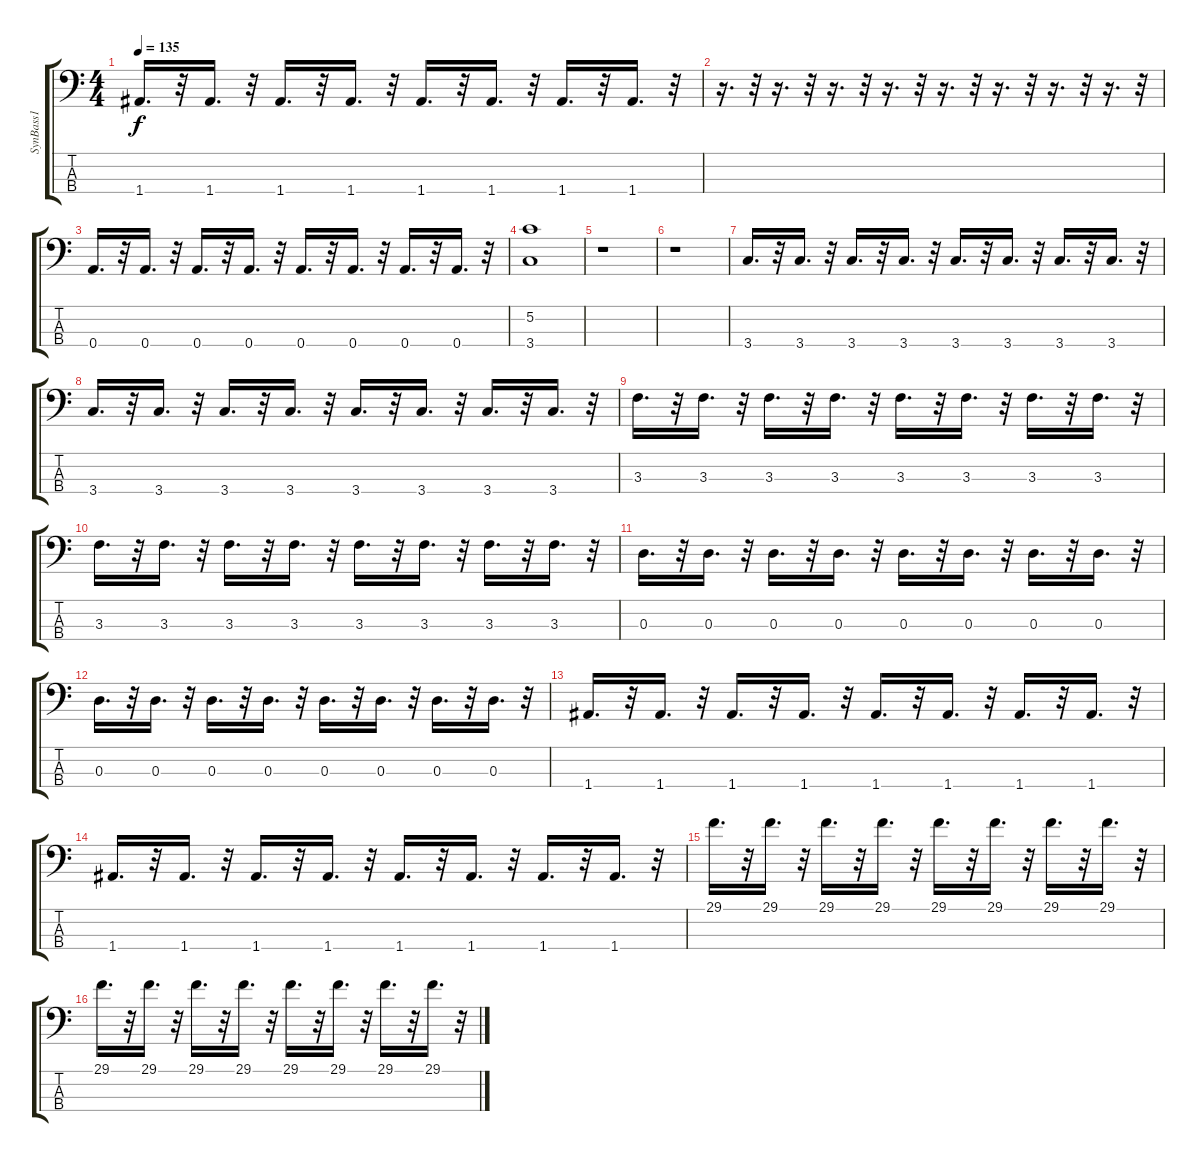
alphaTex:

\track ("SynBass1" "SynBass1") {instrument synthbass1}
\staff {score tabs}
\tuning (C-1 G2 D2 A1) {hide}
\ts (4 4)
\tempo 135
\clef f4
\ks c
1.4.16{d dy f} r.32 1.4.16{d} r.32 1.4.16{d} r.32 1.4.16{d} r.32 1.4.16{d} r.32 1.4.16{d} r.32 1.4.16{d} r.32 1.4.16{d} r.32 |
r.16{d} r.32 r.16{d} r.32 r.16{d} r.32 r.16{d} r.32 r.16{d} r.32 r.16{d} r.32 r.16{d} r.32 r.16{d} r.32 |
0.4.16{d} r.32 0.4.16{d} r.32 0.4.16{d} r.32 0.4.16{d} r.32 0.4.16{d} r.32 0.4.16{d} r.32 0.4.16{d} r.32 0.4.16{d} r.32 |
(5.2 3.4).1 |
r.1 |
r.1 |
3.4.16{d} r.32 3.4.16{d} r.32 3.4.16{d} r.32 3.4.16{d} r.32 3.4.16{d} r.32 3.4.16{d} r.32 3.4.16{d} r.32 3.4.16{d} r.32 |
3.4.16{d} r.32 3.4.16{d} r.32 3.4.16{d} r.32 3.4.16{d} r.32 3.4.16{d} r.32 3.4.16{d} r.32 3.4.16{d} r.32 3.4.16{d} r.32 |
3.3.16{d} r.32 3.3.16{d} r.32 3.3.16{d} r.32 3.3.16{d} r.32 3.3.16{d} r.32 3.3.16{d} r.32 3.3.16{d} r.32 3.3.16{d} r.32 |
3.3.16{d} r.32 3.3.16{d} r.32 3.3.16{d} r.32 3.3.16{d} r.32 3.3.16{d} r.32 3.3.16{d} r.32 3.3.16{d} r.32 3.3.16{d} r.32 |
0.3.16{d} r.32 0.3.16{d} r.32 0.3.16{d} r.32 0.3.16{d} r.32 0.3.16{d} r.32 0.3.16{d} r.32 0.3.16{d} r.32 0.3.16{d} r.32 |
0.3.16{d} r.32 0.3.16{d} r.32 0.3.16{d} r.32 0.3.16{d} r.32 0.3.16{d} r.32 0.3.16{d} r.32 0.3.16{d} r.32 0.3.16{d} r.32 |
1.4.16{d} r.32 1.4.16{d} r.32 1.4.16{d} r.32 1.4.16{d} r.32 1.4.16{d} r.32 1.4.16{d} r.32 1.4.16{d} r.32 1.4.16{d} r.32 |
1.4.16{d} r.32 1.4.16{d} r.32 1.4.16{d} r.32 1.4.16{d} r.32 1.4.16{d} r.32 1.4.16{d} r.32 1.4.16{d} r.32 1.4.16{d} r.32 |
29.1.16{d} r.32 29.1.16{d} r.32 29.1.16{d} r.32 29.1.16{d} r.32 29.1.16{d} r.32 29.1.16{d} r.32 29.1.16{d} r.32 29.1.16{d} r.32 |
29.1.16{d} r.32 29.1.16{d} r.32 29.1.16{d} r.32 29.1.16{d} r.32 29.1.16{d} r.32 29.1.16{d} r.32 29.1.16{d} r.32 29.1.16{d} r.32
